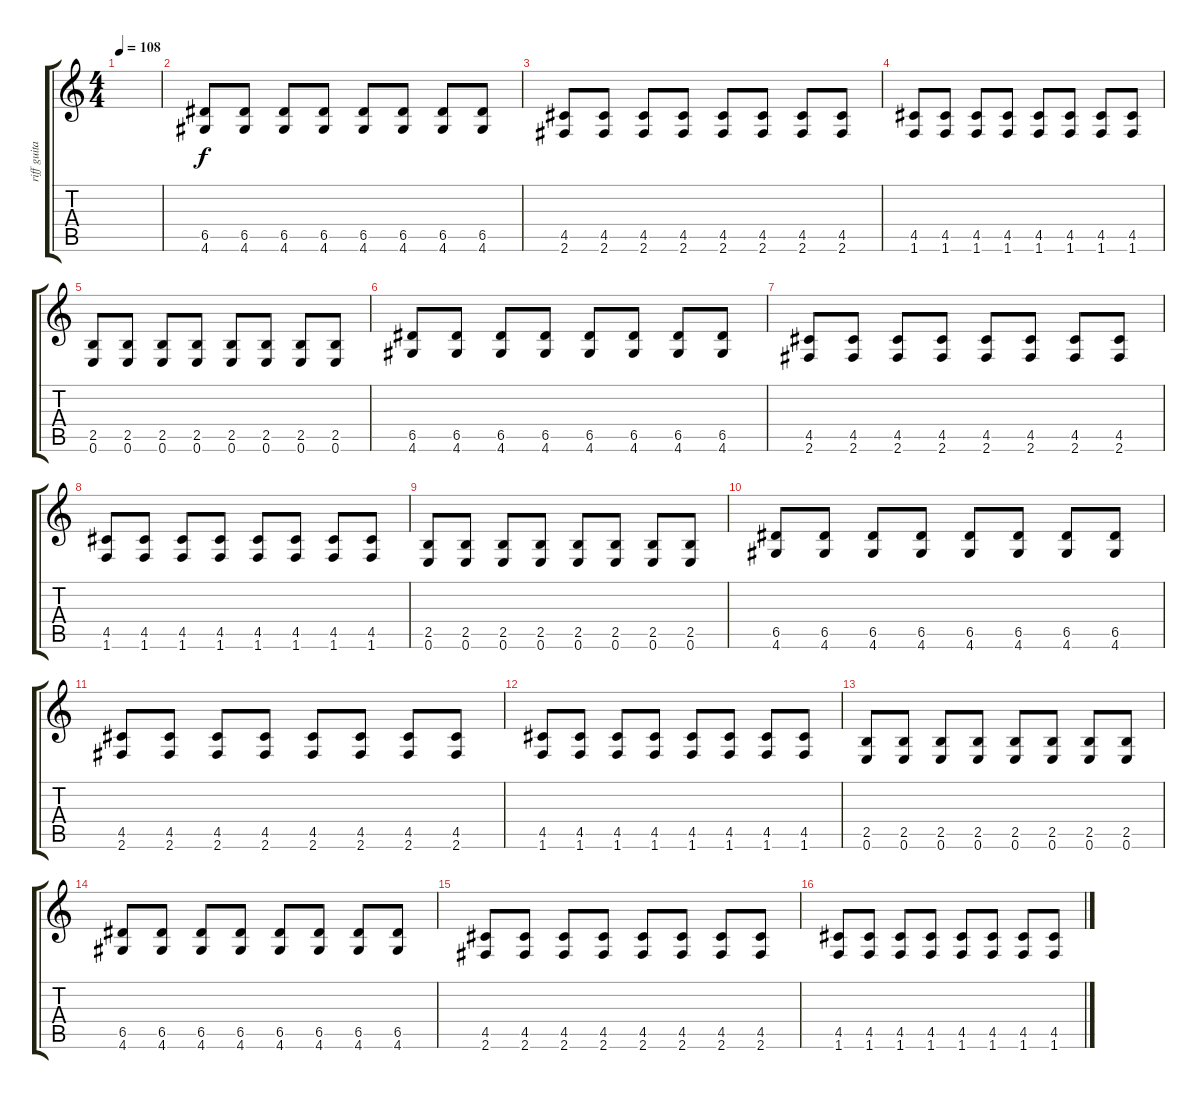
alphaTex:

\track ("riff guitar" "riff guita") {instrument electricguitarclean}
\staff {score tabs}
\tuning (E4 B3 G3 D3 A2 E2) {hide}
\ts (4 4)
\tempo 108
\clef g2
\ks c
|
(6.5 4.6).8{instrument overdrivenguitar} (6.5 4.6).8 (6.5 4.6).8 (6.5 4.6).8 (6.5 4.6).8 (6.5 4.6).8 (6.5 4.6).8 (6.5 4.6).8 |
(4.5 2.6).8 (4.5 2.6).8 (4.5 2.6).8 (4.5 2.6).8 (4.5 2.6).8 (4.5 2.6).8 (4.5 2.6).8 (4.5 2.6).8 |
(4.5 1.6).8 (4.5 1.6).8 (4.5 1.6).8 (4.5 1.6).8 (4.5 1.6).8 (4.5 1.6).8 (4.5 1.6).8 (4.5 1.6).8 |
(2.5 0.6).8 (2.5 0.6).8 (2.5 0.6).8 (2.5 0.6).8 (2.5 0.6).8 (2.5 0.6).8 (2.5 0.6).8 (2.5 0.6).8 |
(6.5 4.6).8{instrument overdrivenguitar} (6.5 4.6).8 (6.5 4.6).8 (6.5 4.6).8 (6.5 4.6).8 (6.5 4.6).8 (6.5 4.6).8 (6.5 4.6).8 |
(4.5 2.6).8 (4.5 2.6).8 (4.5 2.6).8 (4.5 2.6).8 (4.5 2.6).8 (4.5 2.6).8 (4.5 2.6).8 (4.5 2.6).8 |
(4.5 1.6).8 (4.5 1.6).8 (4.5 1.6).8 (4.5 1.6).8 (4.5 1.6).8 (4.5 1.6).8 (4.5 1.6).8 (4.5 1.6).8 |
(2.5 0.6).8 (2.5 0.6).8 (2.5 0.6).8 (2.5 0.6).8 (2.5 0.6).8 (2.5 0.6).8 (2.5 0.6).8 (2.5 0.6).8 |
(6.5 4.6).8{instrument overdrivenguitar} (6.5 4.6).8 (6.5 4.6).8 (6.5 4.6).8 (6.5 4.6).8 (6.5 4.6).8 (6.5 4.6).8 (6.5 4.6).8 |
(4.5 2.6).8 (4.5 2.6).8 (4.5 2.6).8 (4.5 2.6).8 (4.5 2.6).8 (4.5 2.6).8 (4.5 2.6).8 (4.5 2.6).8 |
(4.5 1.6).8 (4.5 1.6).8 (4.5 1.6).8 (4.5 1.6).8 (4.5 1.6).8 (4.5 1.6).8 (4.5 1.6).8 (4.5 1.6).8 |
(2.5 0.6).8 (2.5 0.6).8 (2.5 0.6).8 (2.5 0.6).8 (2.5 0.6).8 (2.5 0.6).8 (2.5 0.6).8 (2.5 0.6).8 |
(6.5 4.6).8{instrument overdrivenguitar} (6.5 4.6).8 (6.5 4.6).8 (6.5 4.6).8 (6.5 4.6).8 (6.5 4.6).8 (6.5 4.6).8 (6.5 4.6).8 |
(4.5 2.6).8 (4.5 2.6).8 (4.5 2.6).8 (4.5 2.6).8 (4.5 2.6).8 (4.5 2.6).8 (4.5 2.6).8 (4.5 2.6).8 |
(4.5 1.6).8 (4.5 1.6).8 (4.5 1.6).8 (4.5 1.6).8 (4.5 1.6).8 (4.5 1.6).8 (4.5 1.6).8 (4.5 1.6).8
